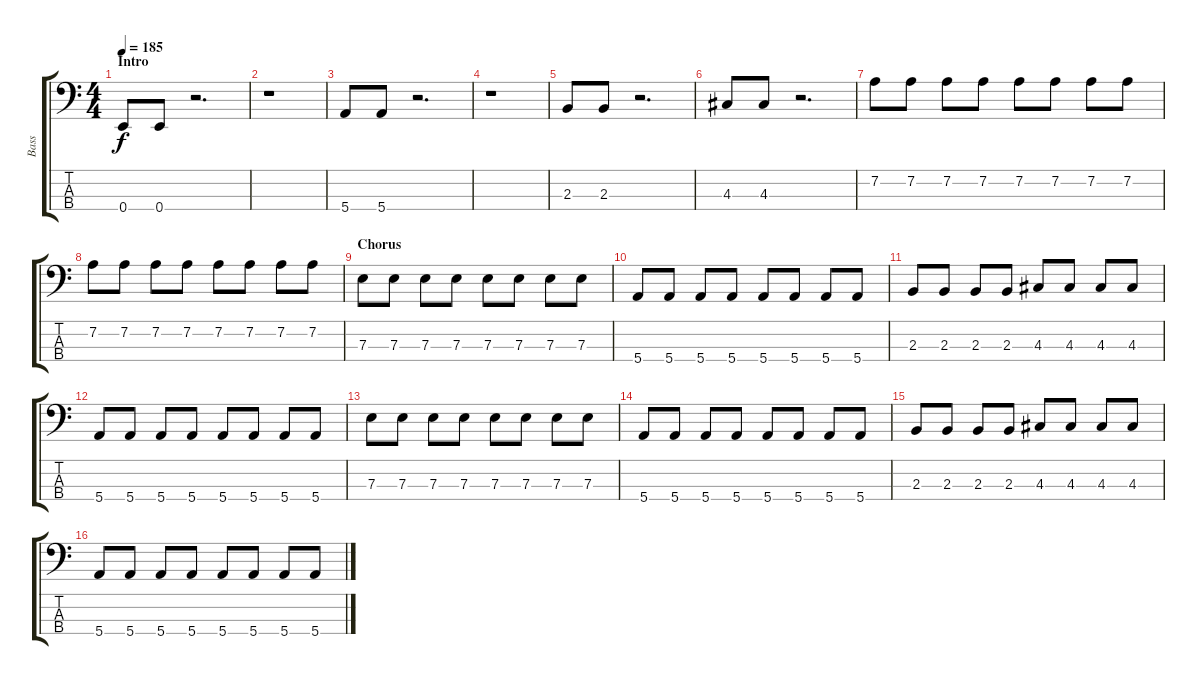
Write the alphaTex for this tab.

\track ("Bass" "Bass") {instrument electricbassfinger}
\staff {score tabs}
\tuning (G2 D2 A1 E1) {hide}
\ts (4 4)
\section ("" "Intro")
\tempo 185
\clef f4
\ks c
0.4.8{dy f instrument electricbassfinger} 0.4.8 r.2{d} |
r.1 |
5.4.8 5.4.8 r.2{d} |
r.1 |
2.3.8 2.3.8 r.2{d} |
4.3.8 4.3.8 r.2{d} |
7.2.8 7.2.8 7.2.8 7.2.8 7.2.8 7.2.8 7.2.8 7.2.8 |
7.2.8 7.2.8 7.2.8 7.2.8 7.2.8 7.2.8 7.2.8 7.2.8 |
\section ("" "Chorus")
7.3.8 7.3.8 7.3.8 7.3.8 7.3.8 7.3.8 7.3.8 7.3.8 |
5.4.8 5.4.8 5.4.8 5.4.8 5.4.8 5.4.8 5.4.8 5.4.8 |
2.3.8 2.3.8 2.3.8 2.3.8 4.3.8 4.3.8 4.3.8 4.3.8 |
5.4.8 5.4.8 5.4.8 5.4.8 5.4.8 5.4.8 5.4.8 5.4.8 |
7.3.8 7.3.8 7.3.8 7.3.8 7.3.8 7.3.8 7.3.8 7.3.8 |
5.4.8 5.4.8 5.4.8 5.4.8 5.4.8 5.4.8 5.4.8 5.4.8 |
2.3.8 2.3.8 2.3.8 2.3.8 4.3.8 4.3.8 4.3.8 4.3.8 |
5.4.8 5.4.8 5.4.8 5.4.8 5.4.8 5.4.8 5.4.8 5.4.8
